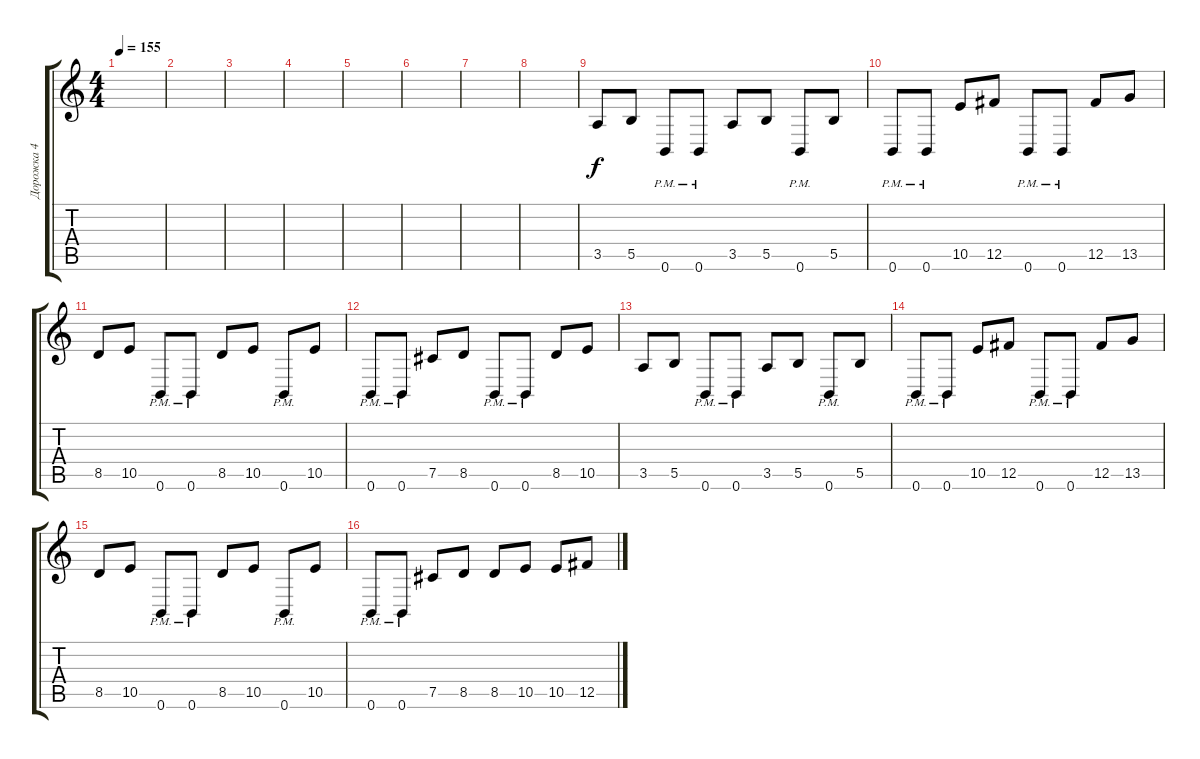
\track ("Дорожка 4" "Дорожка 4") {instrument distortionguitar}
\staff {score tabs}
\tuning (Db4 Ab3 E3 B2 Gb2 B1) {hide}
\ts (4 4)
\tempo 155
\clef g2
\ks c
|
|
|
|
|
|
|
|
3.5.8 5.5.8 0.6{pm}.8 0.6{pm}.8 3.5.8 5.5.8 0.6{pm}.8 5.5.8 |
0.6{pm}.8 0.6{pm}.8 10.5.8 12.5.8 0.6{pm}.8 0.6{pm}.8 12.5.8 13.5.8 |
8.5.8 10.5.8 0.6{pm}.8 0.6{pm}.8 8.5.8 10.5.8 0.6{pm}.8 10.5.8 |
0.6{pm}.8 0.6{pm}.8 7.5.8 8.5.8 0.6{pm}.8 0.6{pm}.8 8.5.8 10.5.8 |
3.5.8 5.5.8 0.6{pm}.8 0.6{pm}.8 3.5.8 5.5.8 0.6{pm}.8 5.5.8 |
0.6{pm}.8 0.6{pm}.8 10.5.8 12.5.8 0.6{pm}.8 0.6{pm}.8 12.5.8 13.5.8 |
8.5.8 10.5.8 0.6{pm}.8 0.6{pm}.8 8.5.8 10.5.8 0.6{pm}.8 10.5.8 |
0.6{pm}.8 0.6{pm}.8 7.5.8 8.5.8 8.5.8 10.5.8 10.5.8 12.5.8
